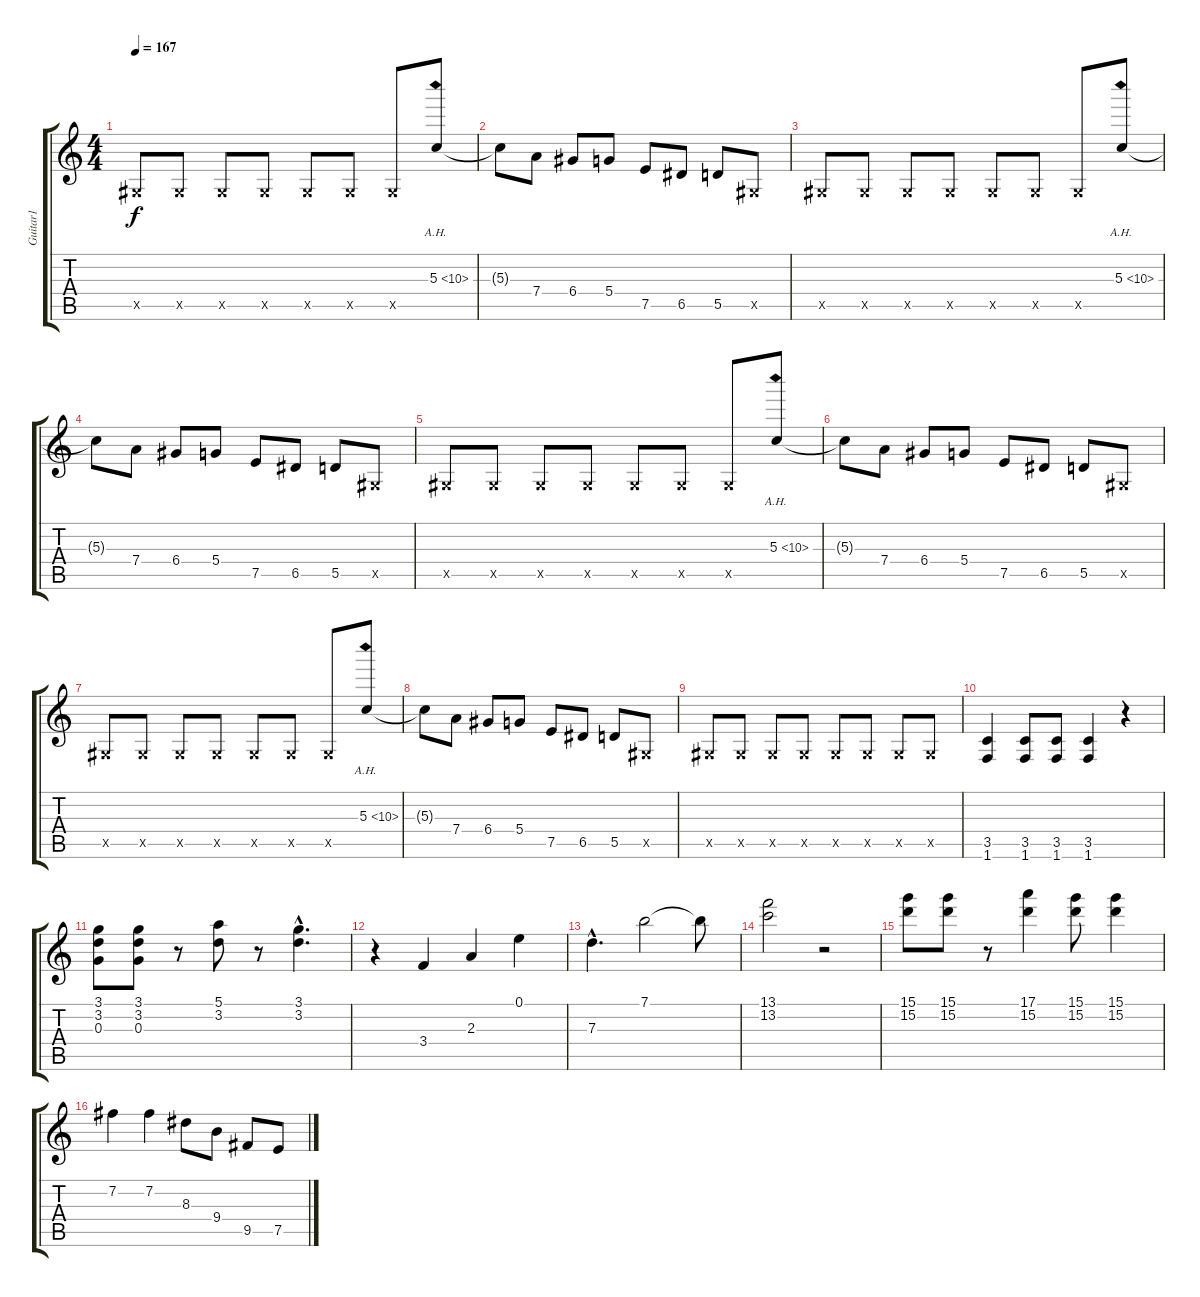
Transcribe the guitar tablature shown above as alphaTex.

\track ("Guitar1" "Guitar1") {instrument distortionguitar}
\staff {score tabs}
\tuning (E4 B3 G3 D3 A2 E2) {hide}
\ts (4 4)
\tempo 167
\clef g2
\ks c
-1.5{x}.8{dy f} -1.5{x}.8 -1.5{x}.8 -1.5{x}.8 -1.5{x}.8 -1.5{x}.8 -1.5{x}.8 5.3{ah 5}.8 |
5.3{t}.8 7.4.8 6.4.8 5.4.8 7.5.8 6.5.8 5.5.8 -1.5{x}.8 |
-1.5{x}.8 -1.5{x}.8 -1.5{x}.8 -1.5{x}.8 -1.5{x}.8 -1.5{x}.8 -1.5{x}.8 5.3{ah 5}.8 |
5.3{t}.8 7.4.8 6.4.8 5.4.8 7.5.8 6.5.8 5.5.8 -1.5{x}.8 |
-1.5{x}.8 -1.5{x}.8 -1.5{x}.8 -1.5{x}.8 -1.5{x}.8 -1.5{x}.8 -1.5{x}.8 5.3{ah 5}.8 |
5.3{t}.8 7.4.8 6.4.8 5.4.8 7.5.8 6.5.8 5.5.8 -1.5{x}.8 |
-1.5{x}.8 -1.5{x}.8 -1.5{x}.8 -1.5{x}.8 -1.5{x}.8 -1.5{x}.8 -1.5{x}.8 5.3{ah 5}.8 |
5.3{t}.8 7.4.8 6.4.8 5.4.8 7.5.8 6.5.8 5.5.8 -1.5{x}.8 |
-1.5{x}.8 -1.5{x}.8 -1.5{x}.8 -1.5{x}.8 -1.5{x}.8 -1.5{x}.8 -1.5{x}.8 -1.5{x}.8 |
(3.5 1.6).4 (3.5 1.6).8 (3.5 1.6).8 (3.5 1.6).4 r.4 |
(3.1 3.2 0.3).8 (3.1 3.2 0.3).8 r.8 (5.1 3.2).8 r.8 (3.1{hac} 3.2{hac}).4{d} |
r.4 3.4.4 2.3.4 0.1.4 |
7.3{hac}.4{d} 7.1.2 7.1{t}.8 |
(13.1 13.2).2 r.2 |
(15.1 15.2).8 (15.1 15.2).8 r.8 (17.1 15.2).4 (15.1 15.2).8 (15.1 15.2).4 |
7.2.4 7.2.4 8.3.8 9.4.8 9.5.8 7.5.8
